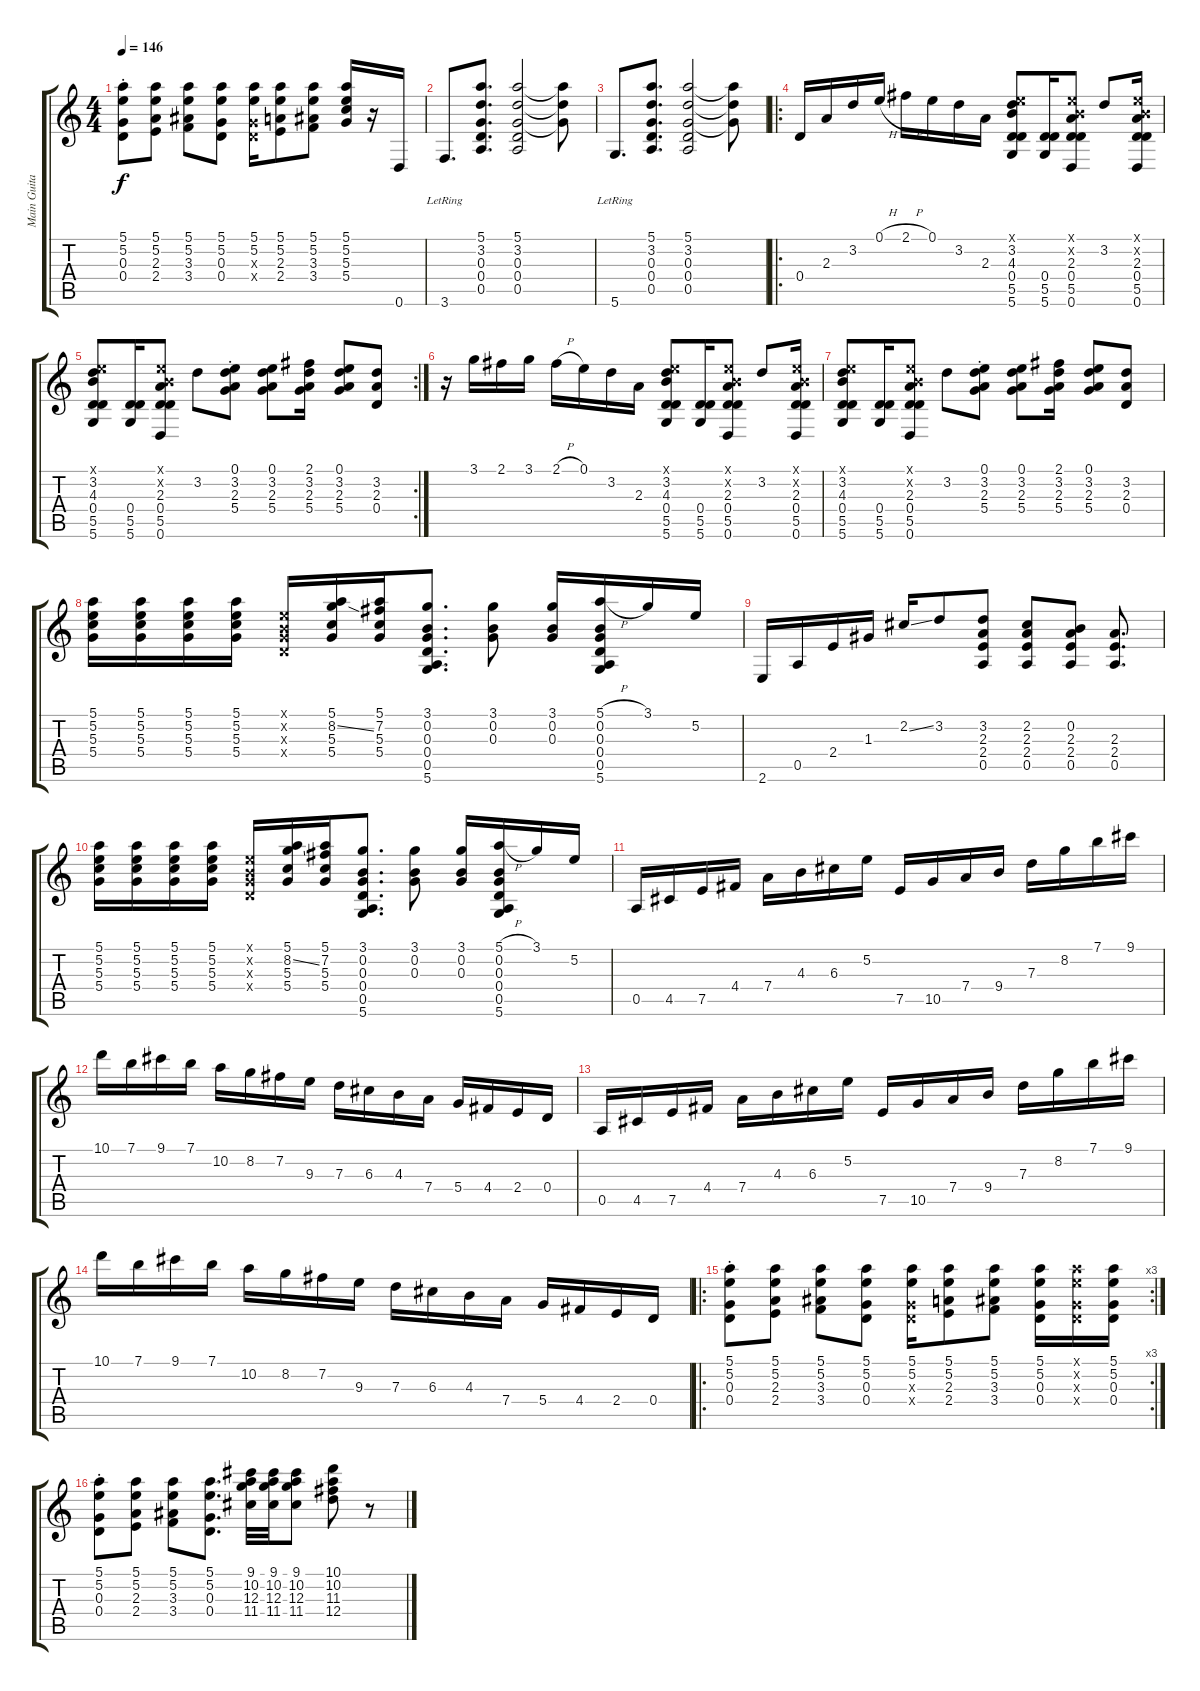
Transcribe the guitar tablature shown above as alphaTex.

\track ("Main Guitar" "Main Guita") {instrument acousticguitarsteel}
\staff {score tabs}
\tuning (E4 B3 G3 D3 A2 D2) {hide}
\ts (4 4)
\tempo 146
\clef g2
\ks c
(5.1{st} 5.2{st} 0.3{st} 0.4{st}).8{dy f} (5.1 5.2 2.3 2.4).8 (5.1 5.2 3.3 3.4).8 (5.1 5.2 0.3 0.4).8 (5.1 5.2 0.3{x} 0.4{x}).16 (5.1 5.2 2.3 2.4).8 (5.1 5.2 3.3 3.4).8 (5.1 5.2 5.3 5.4).16 r.16 0.6.16 |
3.6{lr}.8{d} (5.1 3.2 0.3 0.4 0.5).8{d} (5.1 3.2 0.3 0.4 0.5).2 (5.1{t} 3.2{t} 0.3{t}).8 |
5.6{lr}.8{d} (5.1 3.2 0.3 0.4 0.5).8{d} (5.1 3.2 0.3 0.4 0.5).2 (5.1{t} 3.2{t} 0.3{t}).8 |
\ro
0.4.16 2.3.16 3.2.16 0.1{h}.16 2.1{h}.16 0.1.16 3.2.16 2.3.16 (0.1{x} 3.2 4.3 0.4 5.5 5.6).8 (0.4 5.5 5.6).16 (0.1{x} 0.2{x} 2.3 0.4 5.5 0.6).8 3.2.8 (0.1{x} 0.2{x} 2.3 0.4 5.5 0.6).16 |
\rc 2
(0.1{x} 3.2 4.3 0.4 5.5 5.6).8 (0.4 5.5 5.6).16 (0.1{x} 0.2{x} 2.3 0.4 5.5 0.6).8 3.2.8 (0.1{st} 3.2{st} 2.3{st} 5.4{st}).8 (0.1 3.2 2.3 5.4).8 (2.1 3.2 2.3 5.4).16 (0.1 3.2 2.3 5.4).8 (3.2 2.3 0.4).8 |
r.16 3.1.16 2.1.16 3.1.16 2.1{h}.16 0.1.16 3.2.16 2.3.16 (0.1{x} 3.2 4.3 0.4 5.5 5.6).8 (0.4 5.5 5.6).16 (0.1{x} 0.2{x} 2.3 0.4 5.5 0.6).8 3.2.8 (0.1{x} 0.2{x} 2.3 0.4 5.5 0.6).16 |
(0.1{x} 3.2 4.3 0.4 5.5 5.6).8 (0.4 5.5 5.6).16 (0.1{x} 0.2{x} 2.3 0.4 5.5 0.6).8 3.2.8 (0.1{st} 3.2{st} 2.3{st} 5.4{st}).8 (0.1 3.2 2.3 5.4).8 (2.1 3.2 2.3 5.4).16 (0.1 3.2 2.3 5.4).8 (3.2 2.3 0.4).8 |
(5.1 5.2 5.3 5.4).16 (5.1 5.2 5.3 5.4).16 (5.1 5.2 5.3 5.4).16 (5.1 5.2 5.3 5.4).16 (0.1{x} 0.2{x} 0.3{x} 0.4{x}).16 (5.1 8.2{ss} 5.3 5.4).16 (5.1 7.2 5.3 5.4).16 (3.1 0.2 0.3 0.4 0.5 5.6).8{d} (3.1 0.2 0.3).8 (3.1 0.2 0.3).16 (5.1{h} 0.2 0.3 0.4 0.5 5.6).16 3.1.16 5.2.16 |
2.6.16 0.5.16 2.4.16 1.3.16 2.2{ss}.16 3.2.8 (3.2 2.3 2.4 0.5).8 (2.2 2.3 2.4 0.5).8 (0.2 2.3 2.4 0.5).8 (2.3 2.4 0.5).8{d} |
(5.1 5.2 5.3 5.4).16 (5.1 5.2 5.3 5.4).16 (5.1 5.2 5.3 5.4).16 (5.1 5.2 5.3 5.4).16 (0.1{x} 0.2{x} 0.3{x} 0.4{x}).16 (5.1 8.2{ss} 5.3 5.4).16 (5.1 7.2 5.3 5.4).16 (3.1 0.2 0.3 0.4 0.5 5.6).8{d} (3.1 0.2 0.3).8 (3.1 0.2 0.3).16 (5.1{h} 0.2 0.3 0.4 0.5 5.6).16 3.1.16 5.2.16 |
0.5.16 4.5.16 7.5.16 4.4.16 7.4.16 4.3.16 6.3.16 5.2.16 7.5.16 10.5.16 7.4.16 9.4.16 7.3.16 8.2.16 7.1.16 9.1.16 |
10.1.16 7.1.16 9.1.16 7.1.16 10.2.16 8.2.16 7.2.16 9.3.16 7.3.16 6.3.16 4.3.16 7.4.16 5.4.16 4.4.16 2.4.16 0.4.16 |
0.5.16 4.5.16 7.5.16 4.4.16 7.4.16 4.3.16 6.3.16 5.2.16 7.5.16 10.5.16 7.4.16 9.4.16 7.3.16 8.2.16 7.1.16 9.1.16 |
10.1.16 7.1.16 9.1.16 7.1.16 10.2.16 8.2.16 7.2.16 9.3.16 7.3.16 6.3.16 4.3.16 7.4.16 5.4.16 4.4.16 2.4.16 0.4.16 |
\ro
\rc 3
(5.1{st} 5.2{st} 0.3{st} 0.4{st}).8 (5.1 5.2 2.3 2.4).8 (5.1 5.2 3.3 3.4).8 (5.1 5.2 0.3 0.4).8 (5.1 5.2 0.3{x} 0.4{x}).16 (5.1 5.2 2.3 2.4).8 (5.1 5.2 3.3 3.4).8 (5.1 5.2 0.3 0.4).16 (5.1{x} 5.2{x} 0.3{x} 0.4{x}).16 (5.1 5.2 0.3 0.4).16 |
(5.1{st} 5.2{st} 0.3{st} 0.4{st}).8 (5.1 5.2 2.3 2.4).8 (5.1 5.2 3.3 3.4).8 (5.1 5.2 0.3 0.4).8{d} (9.1 10.2 12.3 11.4).32 (9.1 10.2 12.3 11.4).32 (9.1 10.2 12.3 11.4).8 (10.1 10.2 11.3 12.4).8 r.8
